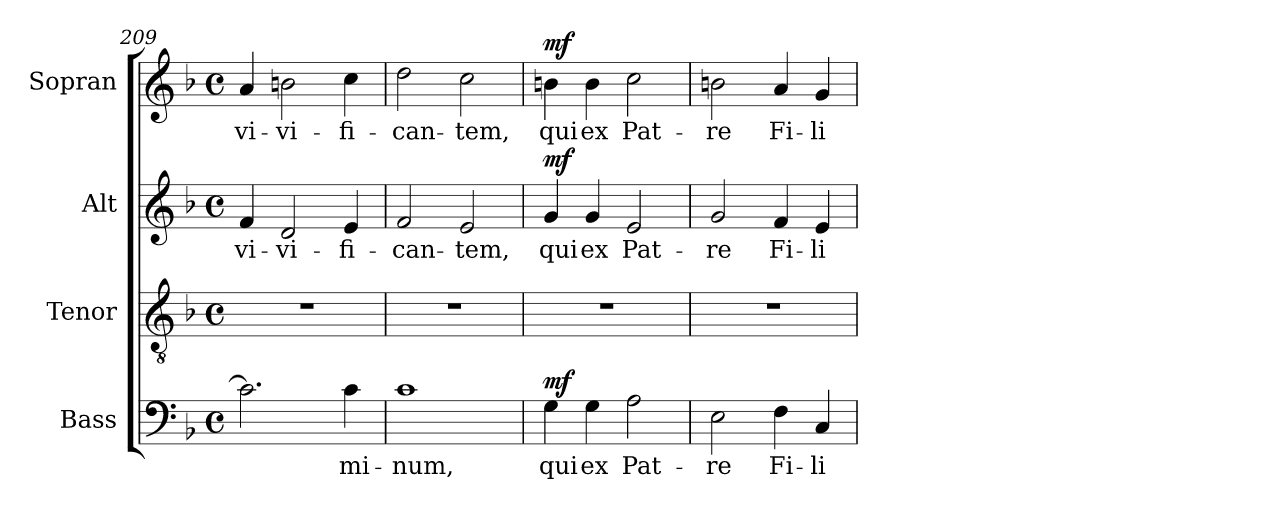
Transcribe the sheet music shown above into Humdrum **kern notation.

**kern	**text	**dynam	**kern	**kern	**text	**dynam	**kern	**text	**dynam
*part4	*part4	*part4	*part3	*part2	*part2	*part2	*part1	*part1	*part1
*staff4	*staff4	*staff4	*staff3	*staff2	*staff2	*staff2	*staff1	*staff1	*staff1
*I"Bass	*	*	*I"Tenor	*I"Alt	*	*	*I"Sopran	*	*
*I'B.	*	*	*I'T.	*I'A.	*	*	*I'S.	*	*
*clefF4	*	*	*clefGv2	*clefG2	*	*	*clefG2	*	*
*k[b-]	*	*	*k[b-]	*k[b-]	*	*	*k[b-]	*	*
*F:	*	*	*F:	*F:	*	*	*F:	*	*
*M4/4	*	*	*M4/4	*M4/4	*	*	*M4/4	*	*
*met(c)	*	*	*met(c)	*met(c)	*	*	*met(c)	*	*
=209	=209	=209	=209	=209	=209	=209	=209	=209	=209
!	!	!	!	!	!LO:LY:b	!	!	!LO:LY:b	!
2.c\]	.	.	1r	4f/	vi-	.	4a/	vi-	.
!	!	!	!	!	!LO:LY:b	!	!	!LO:LY:b	!
.	.	.	.	2d/	-vi-	.	2bn\	-vi-	.
!	!LO:LY:b	!	!	!	!LO:LY:b	!	!	!LO:LY:b	!
4c\	-mi-	.	.	4e/	-fi-	.	4cc\	-fi-	.
=210	=210	=210	=210	=210	=210	=210	=210	=210	=210
!	!LO:LY:b	!	!	!	!LO:LY:b	!	!	!LO:LY:b	!
1c	-num,	.	1r	2f/	-can-	.	2dd\	-can-	.
!	!	!	!	!	!LO:LY:b	!	!	!LO:LY:b	!
.	.	.	.	2e/	-tem,	.	2cc\	-tem,	.
=211	=211	=211	=211	=211	=211	=211	=211	=211	=211
!	!LO:LY:b	!LO:DY:a	!	!	!LO:LY:b	!LO:DY:a	!	!LO:LY:b	!LO:DY:a
4G\	qui	mf	1r	4g/	qui	mf	4bn\	qui	mf
!	!LO:LY:b	!	!	!	!LO:LY:b	!	!	!LO:LY:b	!
4G\	ex	.	.	4g/	ex	.	4b\	ex	.
!	!LO:LY:b	!	!	!	!LO:LY:b	!	!	!LO:LY:b	!
2A\	Pat-	.	.	2e/	Pat-	.	2cc\	Pat-	.
=212	=212	=212	=212	=212	=212	=212	=212	=212	=212
!	!LO:LY:b	!	!	!	!LO:LY:b	!	!	!LO:LY:b	!
2E\	-re	.	1r	2g/	-re	.	2bn\	-re	.
!	!LO:LY:b	!	!	!	!LO:LY:b	!	!	!LO:LY:b	!
4F\	Fi-	.	.	4f/	Fi-	.	4a/	Fi-	.
!	!LO:LY:b	!	!	!	!LO:LY:b	!	!	!LO:LY:b	!
4C/	-li-	.	.	4e/	-li-	.	4g/	-li-	.
=	=	=	=	=	=	=	=	=	=
*-	*-	*-	*-	*-	*-	*-	*-	*-	*-
